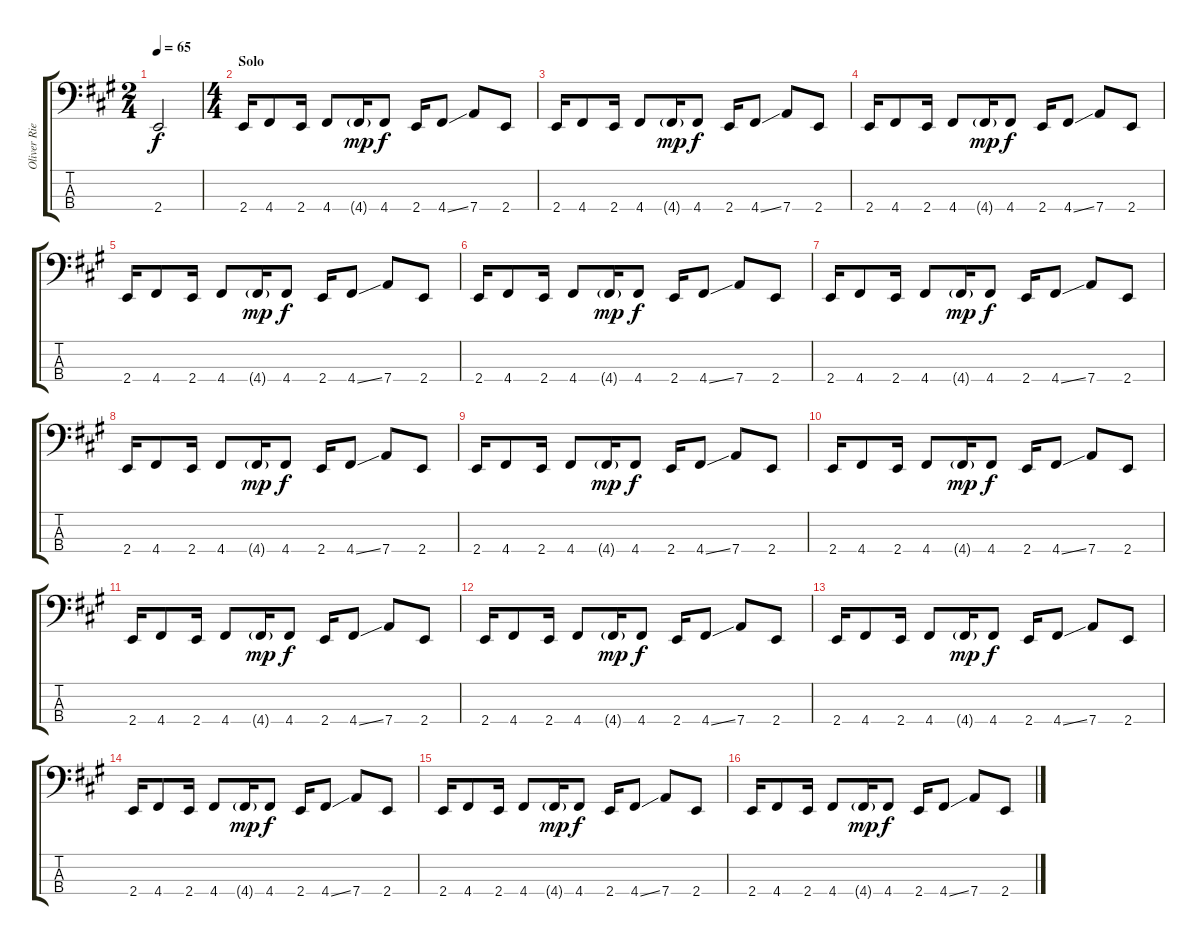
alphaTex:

\track ("Oliver Riedel - Bass" "Oliver Rie") {instrument electricbassfinger}
\staff {score tabs}
\tuning (G2 D2 A1 D1) {hide}
\ts (2 4)
\tempo 65
\clef f4
\ks a
2.4{t}.2{dy f} |
\ts (4 4)
\section ("" "Solo")
2.4.16 4.4.8 2.4.16 4.4.8 4.4{g}.16{dy mp} 4.4.8{dy f} 2.4.16 4.4{ss}.8 7.4.8 2.4.8 |
2.4.16 4.4.8 2.4.16 4.4.8 4.4{g}.16{dy mp} 4.4.8{dy f} 2.4.16 4.4{ss}.8 7.4.8 2.4.8 |
2.4.16 4.4.8 2.4.16 4.4.8 4.4{g}.16{dy mp} 4.4.8{dy f} 2.4.16 4.4{ss}.8 7.4.8 2.4.8 |
2.4.16 4.4.8 2.4.16 4.4.8 4.4{g}.16{dy mp} 4.4.8{dy f} 2.4.16 4.4{ss}.8 7.4.8 2.4.8 |
2.4.16 4.4.8 2.4.16 4.4.8 4.4{g}.16{dy mp} 4.4.8{dy f} 2.4.16 4.4{ss}.8 7.4.8 2.4.8 |
2.4.16 4.4.8 2.4.16 4.4.8 4.4{g}.16{dy mp} 4.4.8{dy f} 2.4.16 4.4{ss}.8 7.4.8 2.4.8 |
2.4.16 4.4.8 2.4.16 4.4.8 4.4{g}.16{dy mp} 4.4.8{dy f} 2.4.16 4.4{ss}.8 7.4.8 2.4.8 |
2.4.16 4.4.8 2.4.16 4.4.8 4.4{g}.16{dy mp} 4.4.8{dy f} 2.4.16 4.4{ss}.8 7.4.8 2.4.8 |
2.4.16 4.4.8 2.4.16 4.4.8 4.4{g}.16{dy mp} 4.4.8{dy f} 2.4.16 4.4{ss}.8 7.4.8 2.4.8 |
2.4.16 4.4.8 2.4.16 4.4.8 4.4{g}.16{dy mp} 4.4.8{dy f} 2.4.16 4.4{ss}.8 7.4.8 2.4.8 |
2.4.16 4.4.8 2.4.16 4.4.8 4.4{g}.16{dy mp} 4.4.8{dy f} 2.4.16 4.4{ss}.8 7.4.8 2.4.8 |
2.4.16 4.4.8 2.4.16 4.4.8 4.4{g}.16{dy mp} 4.4.8{dy f} 2.4.16 4.4{ss}.8 7.4.8 2.4.8 |
2.4.16 4.4.8 2.4.16 4.4.8 4.4{g}.16{dy mp} 4.4.8{dy f} 2.4.16 4.4{ss}.8 7.4.8 2.4.8 |
2.4.16 4.4.8 2.4.16 4.4.8 4.4{g}.16{dy mp} 4.4.8{dy f} 2.4.16 4.4{ss}.8 7.4.8 2.4.8 |
2.4.16 4.4.8 2.4.16 4.4.8 4.4{g}.16{dy mp} 4.4.8{dy f} 2.4.16 4.4{ss}.8 7.4.8 2.4.8
